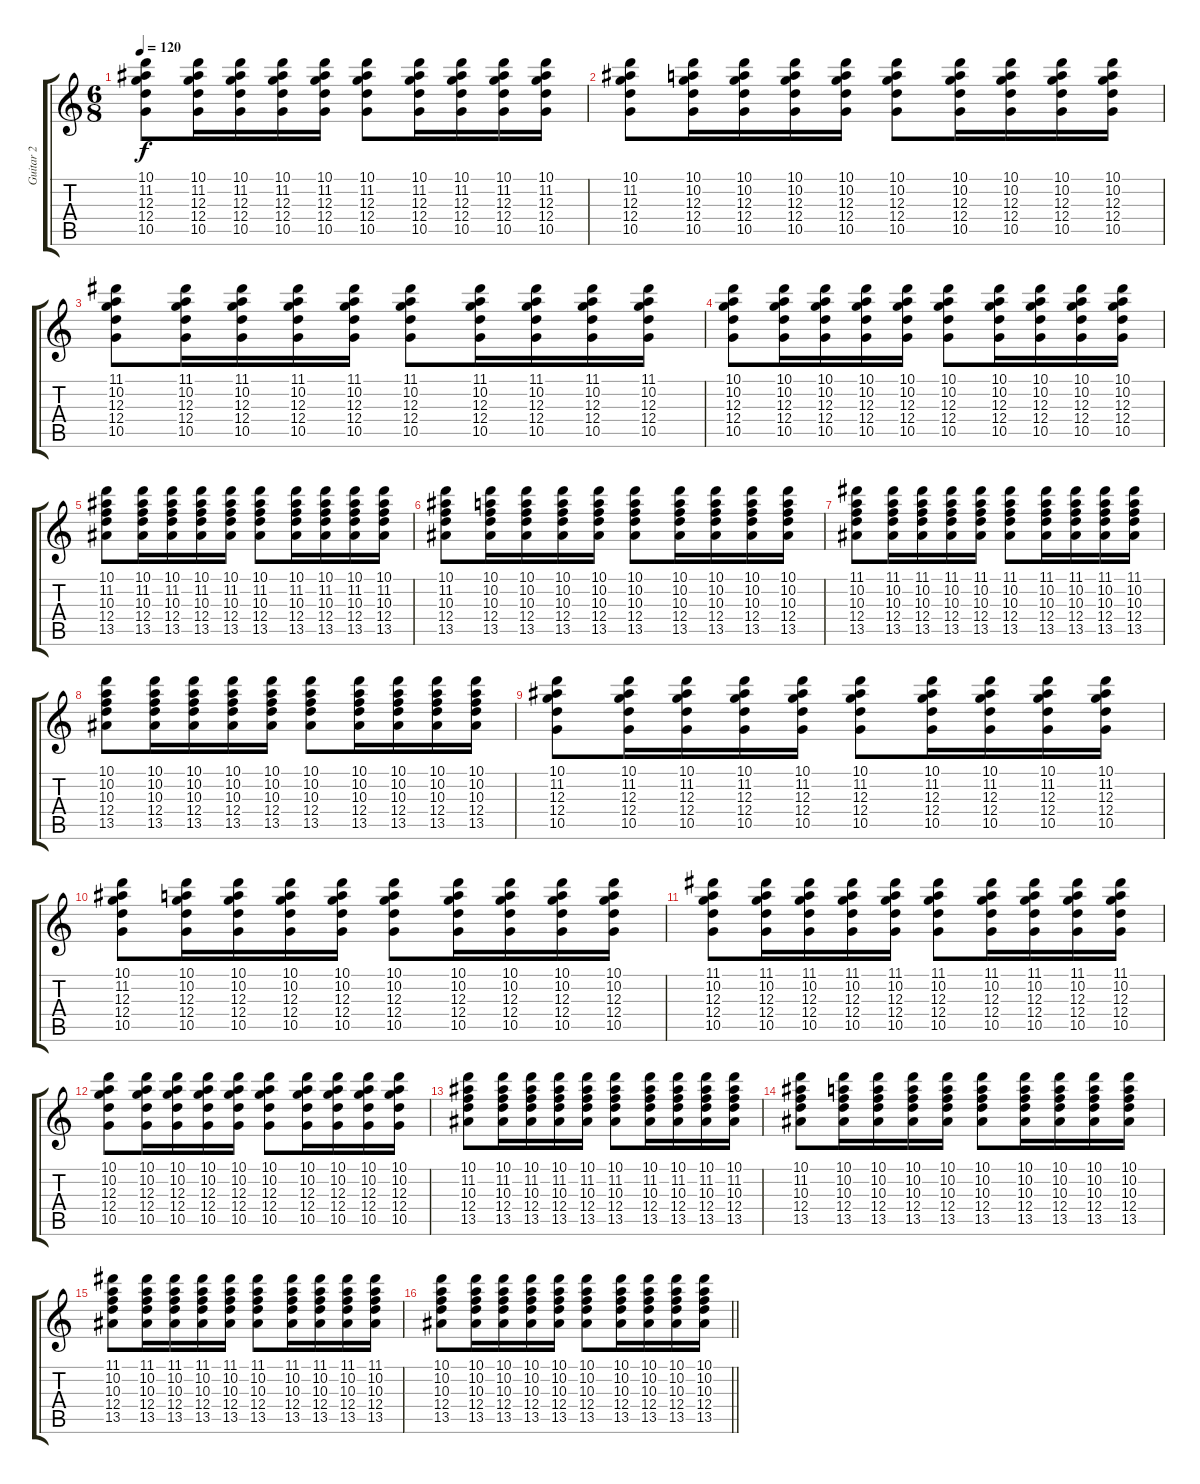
\track ("Guitar 2" "Guitar 2") {instrument electricguitarclean}
\staff {score tabs}
\tuning (E4 B3 G3 D3 A2 E2) {hide}
\ts (6 8)
\tempo 120
\clef g2
\ks c
(10.1 11.2 12.3 12.4 10.5).8{dy f} (10.1 11.2 12.3 12.4 10.5).16 (10.1 11.2 12.3 12.4 10.5).16 (10.1 11.2 12.3 12.4 10.5).16 (10.1 11.2 12.3 12.4 10.5).16 (10.1 11.2 12.3 12.4 10.5).8 (10.1 11.2 12.3 12.4 10.5).16 (10.1 11.2 12.3 12.4 10.5).16 (10.1 11.2 12.3 12.4 10.5).16 (10.1 11.2 12.3 12.4 10.5).16 |
(10.1 11.2 12.3 12.4 10.5).8 (10.1 10.2 12.3 12.4 10.5).16 (10.1 10.2 12.3 12.4 10.5).16 (10.1 10.2 12.3 12.4 10.5).16 (10.1 10.2 12.3 12.4 10.5).16 (10.1 10.2 12.3 12.4 10.5).8 (10.1 10.2 12.3 12.4 10.5).16 (10.1 10.2 12.3 12.4 10.5).16 (10.1 10.2 12.3 12.4 10.5).16 (10.1 10.2 12.3 12.4 10.5).16 |
(11.1 10.2 12.3 12.4 10.5).8 (11.1 10.2 12.3 12.4 10.5).16 (11.1 10.2 12.3 12.4 10.5).16 (11.1 10.2 12.3 12.4 10.5).16 (11.1 10.2 12.3 12.4 10.5).16 (11.1 10.2 12.3 12.4 10.5).8 (11.1 10.2 12.3 12.4 10.5).16 (11.1 10.2 12.3 12.4 10.5).16 (11.1 10.2 12.3 12.4 10.5).16 (11.1 10.2 12.3 12.4 10.5).16 |
(10.1 10.2 12.3 12.4 10.5).8 (10.1 10.2 12.3 12.4 10.5).16 (10.1 10.2 12.3 12.4 10.5).16 (10.1 10.2 12.3 12.4 10.5).16 (10.1 10.2 12.3 12.4 10.5).16 (10.1 10.2 12.3 12.4 10.5).8 (10.1 10.2 12.3 12.4 10.5).16 (10.1 10.2 12.3 12.4 10.5).16 (10.1 10.2 12.3 12.4 10.5).16 (10.1 10.2 12.3 12.4 10.5).16 |
(10.1 11.2 10.3 12.4 13.5).8 (10.1 11.2 10.3 12.4 13.5).16 (10.1 11.2 10.3 12.4 13.5).16 (10.1 11.2 10.3 12.4 13.5).16 (10.1 11.2 10.3 12.4 13.5).16 (10.1 11.2 10.3 12.4 13.5).8 (10.1 11.2 10.3 12.4 13.5).16 (10.1 11.2 10.3 12.4 13.5).16 (10.1 11.2 10.3 12.4 13.5).16 (10.1 11.2 10.3 12.4 13.5).16 |
(10.1 11.2 10.3 12.4 13.5).8 (10.1 10.2 10.3 12.4 13.5).16 (10.1 10.2 10.3 12.4 13.5).16 (10.1 10.2 10.3 12.4 13.5).16 (10.1 10.2 10.3 12.4 13.5).16 (10.1 10.2 10.3 12.4 13.5).8 (10.1 10.2 10.3 12.4 13.5).16 (10.1 10.2 10.3 12.4 13.5).16 (10.1 10.2 10.3 12.4 13.5).16 (10.1 10.2 10.3 12.4 13.5).16 |
(11.1 10.2 10.3 12.4 13.5).8 (11.1 10.2 10.3 12.4 13.5).16 (11.1 10.2 10.3 12.4 13.5).16 (11.1 10.2 10.3 12.4 13.5).16 (11.1 10.2 10.3 12.4 13.5).16 (11.1 10.2 10.3 12.4 13.5).8 (11.1 10.2 10.3 12.4 13.5).16 (11.1 10.2 10.3 12.4 13.5).16 (11.1 10.2 10.3 12.4 13.5).16 (11.1 10.2 10.3 12.4 13.5).16 |
(10.1 10.2 10.3 12.4 13.5).8 (10.1 10.2 10.3 12.4 13.5).16 (10.1 10.2 10.3 12.4 13.5).16 (10.1 10.2 10.3 12.4 13.5).16 (10.1 10.2 10.3 12.4 13.5).16 (10.1 10.2 10.3 12.4 13.5).8 (10.1 10.2 10.3 12.4 13.5).16 (10.1 10.2 10.3 12.4 13.5).16 (10.1 10.2 10.3 12.4 13.5).16 (10.1 10.2 10.3 12.4 13.5).16 |
(10.1 11.2 12.3 12.4 10.5).8 (10.1 11.2 12.3 12.4 10.5).16 (10.1 11.2 12.3 12.4 10.5).16 (10.1 11.2 12.3 12.4 10.5).16 (10.1 11.2 12.3 12.4 10.5).16 (10.1 11.2 12.3 12.4 10.5).8 (10.1 11.2 12.3 12.4 10.5).16 (10.1 11.2 12.3 12.4 10.5).16 (10.1 11.2 12.3 12.4 10.5).16 (10.1 11.2 12.3 12.4 10.5).16 |
(10.1 11.2 12.3 12.4 10.5).8 (10.1 10.2 12.3 12.4 10.5).16 (10.1 10.2 12.3 12.4 10.5).16 (10.1 10.2 12.3 12.4 10.5).16 (10.1 10.2 12.3 12.4 10.5).16 (10.1 10.2 12.3 12.4 10.5).8 (10.1 10.2 12.3 12.4 10.5).16 (10.1 10.2 12.3 12.4 10.5).16 (10.1 10.2 12.3 12.4 10.5).16 (10.1 10.2 12.3 12.4 10.5).16 |
(11.1 10.2 12.3 12.4 10.5).8 (11.1 10.2 12.3 12.4 10.5).16 (11.1 10.2 12.3 12.4 10.5).16 (11.1 10.2 12.3 12.4 10.5).16 (11.1 10.2 12.3 12.4 10.5).16 (11.1 10.2 12.3 12.4 10.5).8 (11.1 10.2 12.3 12.4 10.5).16 (11.1 10.2 12.3 12.4 10.5).16 (11.1 10.2 12.3 12.4 10.5).16 (11.1 10.2 12.3 12.4 10.5).16 |
(10.1 10.2 12.3 12.4 10.5).8 (10.1 10.2 12.3 12.4 10.5).16 (10.1 10.2 12.3 12.4 10.5).16 (10.1 10.2 12.3 12.4 10.5).16 (10.1 10.2 12.3 12.4 10.5).16 (10.1 10.2 12.3 12.4 10.5).8 (10.1 10.2 12.3 12.4 10.5).16 (10.1 10.2 12.3 12.4 10.5).16 (10.1 10.2 12.3 12.4 10.5).16 (10.1 10.2 12.3 12.4 10.5).16 |
(10.1 11.2 10.3 12.4 13.5).8 (10.1 11.2 10.3 12.4 13.5).16 (10.1 11.2 10.3 12.4 13.5).16 (10.1 11.2 10.3 12.4 13.5).16 (10.1 11.2 10.3 12.4 13.5).16 (10.1 11.2 10.3 12.4 13.5).8 (10.1 11.2 10.3 12.4 13.5).16 (10.1 11.2 10.3 12.4 13.5).16 (10.1 11.2 10.3 12.4 13.5).16 (10.1 11.2 10.3 12.4 13.5).16 |
(10.1 11.2 10.3 12.4 13.5).8 (10.1 10.2 10.3 12.4 13.5).16 (10.1 10.2 10.3 12.4 13.5).16 (10.1 10.2 10.3 12.4 13.5).16 (10.1 10.2 10.3 12.4 13.5).16 (10.1 10.2 10.3 12.4 13.5).8 (10.1 10.2 10.3 12.4 13.5).16 (10.1 10.2 10.3 12.4 13.5).16 (10.1 10.2 10.3 12.4 13.5).16 (10.1 10.2 10.3 12.4 13.5).16 |
(11.1 10.2 10.3 12.4 13.5).8 (11.1 10.2 10.3 12.4 13.5).16 (11.1 10.2 10.3 12.4 13.5).16 (11.1 10.2 10.3 12.4 13.5).16 (11.1 10.2 10.3 12.4 13.5).16 (11.1 10.2 10.3 12.4 13.5).8 (11.1 10.2 10.3 12.4 13.5).16 (11.1 10.2 10.3 12.4 13.5).16 (11.1 10.2 10.3 12.4 13.5).16 (11.1 10.2 10.3 12.4 13.5).16 |
\barLineRight lightlight
(10.1 10.2 10.3 12.4 13.5).8 (10.1 10.2 10.3 12.4 13.5).16 (10.1 10.2 10.3 12.4 13.5).16 (10.1 10.2 10.3 12.4 13.5).16 (10.1 10.2 10.3 12.4 13.5).16 (10.1 10.2 10.3 12.4 13.5).8 (10.1 10.2 10.3 12.4 13.5).16 (10.1 10.2 10.3 12.4 13.5).16 (10.1 10.2 10.3 12.4 13.5).16 (10.1 10.2 10.3 12.4 13.5).16
